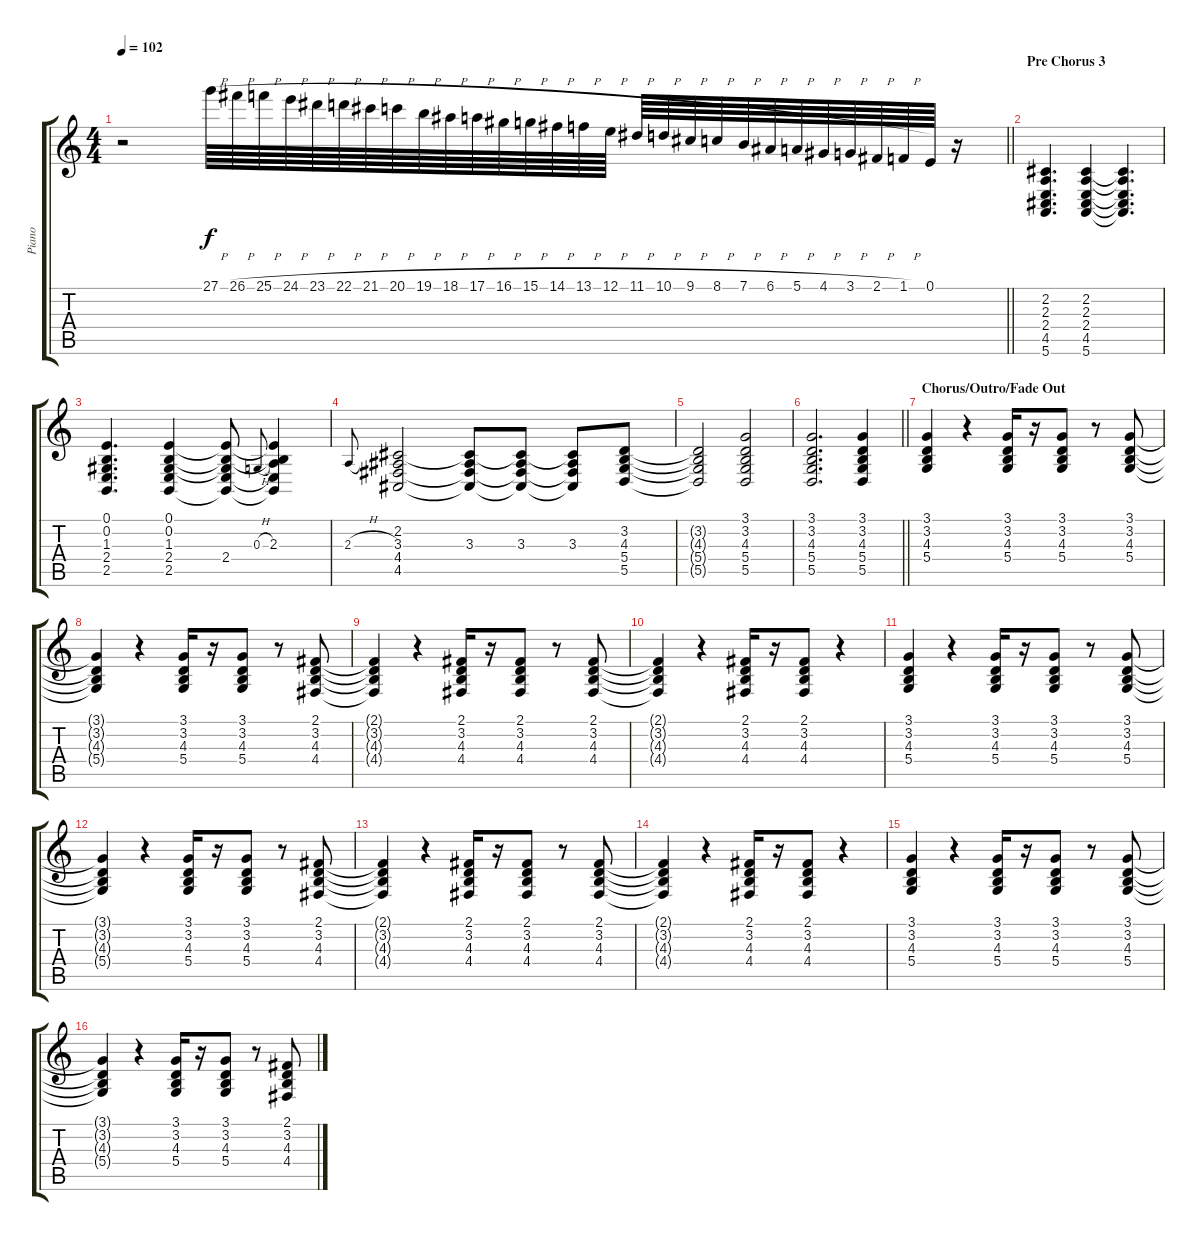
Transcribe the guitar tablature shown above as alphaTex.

\track ("Piano" "Piano") {instrument acousticgrandpiano}
\staff {score tabs}
\tuning (E4 B3 G3 D3 A2 E2) {hide}
\ts (4 4)
\tempo 102
\clef g2
\barLineRight lightlight
\ks c
r.2{dy f} 27.1{h}.64 26.1{h}.64 25.1{h}.64 24.1{h}.64 23.1{h}.64 22.1{h}.64 21.1{h}.64 20.1{h}.64 19.1{h}.64 18.1{h}.64 17.1{h}.64 16.1{h}.64 15.1{h}.64 14.1{h}.64 13.1{h}.64 12.1{h}.64 11.1{h}.64 10.1{h}.64 9.1{h}.64 8.1{h}.64 7.1{h}.64 6.1{h}.64 5.1{h}.64 4.1{h}.64 3.1{h}.64 2.1{h}.64 1.1{h}.64 0.1.64 r.16 |
\section ("" "Pre Chorus 3")
(2.2 2.3 2.4 4.5 5.6).4{d} (2.2 2.3 2.4 4.5 5.6).4 (2.2{t} 2.3{t} 2.4{t} 4.5{t} 5.6{t}).4{d} |
(0.1 0.2 1.3 2.4 2.5).4{d} (0.1 0.2 1.3 2.4 2.5).4 (0.1{t} 0.2{t} 1.3{t} 2.4 2.5{t}).8 0.3{h}.8{gr onbeat} (0.1{t} 0.2{t} 2.3 2.4{t} 2.5{t}).4 |
2.3{h}.8{gr onbeat} (2.2 3.3 4.4 4.5).2 (2.2{t} 3.3 4.4{t} 4.5{t}).8 (2.2{t} 3.3 4.4{t} 4.5{t}).8 (2.2{t} 3.3 4.4{t} 4.5{t}).8 (3.2 4.3 5.4 5.5).8 |
(3.2{t} 4.3{t} 5.4{t} 5.5{t}).2 (3.1 3.2 4.3 5.4 5.5).2 |
\barLineRight lightlight
(3.1 3.2 4.3 5.4 5.5).2{d} (3.1 3.2 4.3 5.4 5.5).4 |
\section ("" "Chorus/Outro/Fade Out")
(3.1 3.2 4.3 5.4).4 r.4 (3.1 3.2 4.3 5.4).16 r.16 (3.1 3.2 4.3 5.4).8 r.8 (3.1 3.2 4.3 5.4).8 |
(3.1{t} 3.2{t} 4.3{t} 5.4{t}).4 r.4 (3.1 3.2 4.3 5.4).16 r.16 (3.1 3.2 4.3 5.4).8 r.8 (2.1 3.2 4.3 4.4).8 |
(2.1{t} 3.2{t} 4.3{t} 4.4{t}).4 r.4 (2.1 3.2 4.3 4.4).16 r.16 (2.1 3.2 4.3 4.4).8 r.8 (2.1 3.2 4.3 4.4).8 |
(2.1{t} 3.2{t} 4.3{t} 4.4{t}).4 r.4 (2.1 3.2 4.3 4.4).16 r.16 (2.1 3.2 4.3 4.4).8 r.4 |
(3.1 3.2 4.3 5.4).4 r.4 (3.1 3.2 4.3 5.4).16 r.16 (3.1 3.2 4.3 5.4).8 r.8 (3.1 3.2 4.3 5.4).8 |
(3.1{t} 3.2{t} 4.3{t} 5.4{t}).4 r.4 (3.1 3.2 4.3 5.4).16 r.16 (3.1 3.2 4.3 5.4).8 r.8 (2.1 3.2 4.3 4.4).8 |
(2.1{t} 3.2{t} 4.3{t} 4.4{t}).4 r.4 (2.1 3.2 4.3 4.4).16 r.16 (2.1 3.2 4.3 4.4).8 r.8 (2.1 3.2 4.3 4.4).8 |
(2.1{t} 3.2{t} 4.3{t} 4.4{t}).4 r.4 (2.1 3.2 4.3 4.4).16 r.16 (2.1 3.2 4.3 4.4).8 r.4 |
(3.1 3.2 4.3 5.4).4 r.4 (3.1 3.2 4.3 5.4).16 r.16 (3.1 3.2 4.3 5.4).8 r.8 (3.1 3.2 4.3 5.4).8 |
(3.1{t} 3.2{t} 4.3{t} 5.4{t}).4 r.4 (3.1 3.2 4.3 5.4).16 r.16 (3.1 3.2 4.3 5.4).8 r.8 (2.1 3.2 4.3 4.4).8
